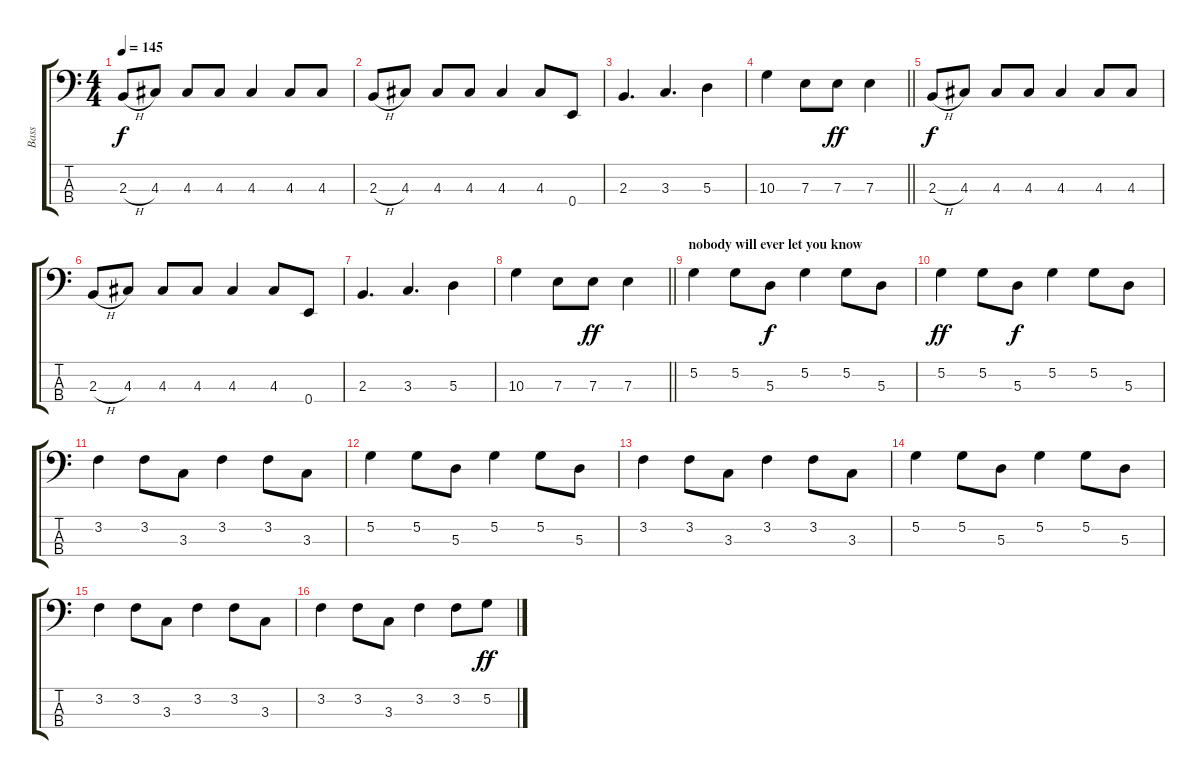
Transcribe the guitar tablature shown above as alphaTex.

\track ("Bass" "Bass") {instrument electricbassfinger}
\staff {score tabs}
\tuning (G2 D2 A1 E1) {hide}
\ts (4 4)
\tempo 145
\clef f4
\ks c
2.3{h}.8{dy f} 4.3.8 4.3.8 4.3.8 4.3.4 4.3.8 4.3.8 |
2.3{h}.8 4.3.8 4.3.8 4.3.8 4.3.4 4.3.8 0.4.8 |
2.3.4{d} 3.3.4{d} 5.3.4 |
\barLineRight lightlight
10.3.4 7.3.8 7.3.8{dy ff} 7.3.4 |
2.3{h}.8{dy f} 4.3.8 4.3.8 4.3.8 4.3.4 4.3.8 4.3.8 |
2.3{h}.8 4.3.8 4.3.8 4.3.8 4.3.4 4.3.8 0.4.8 |
2.3.4{d} 3.3.4{d} 5.3.4 |
\barLineRight lightlight
10.3.4 7.3.8 7.3.8{dy ff} 7.3.4 |
\section ("" "nobody will ever let you know")
5.2.4 5.2.8 5.3.8{dy f} 5.2.4 5.2.8 5.3.8 |
5.2.4{dy ff} 5.2.8 5.3.8{dy f} 5.2.4 5.2.8 5.3.8 |
3.2.4 3.2.8 3.3.8 3.2.4 3.2.8 3.3.8 |
5.2.4 5.2.8 5.3.8 5.2.4 5.2.8 5.3.8 |
3.2.4 3.2.8 3.3.8 3.2.4 3.2.8 3.3.8 |
5.2.4 5.2.8 5.3.8 5.2.4 5.2.8 5.3.8 |
3.2.4 3.2.8 3.3.8 3.2.4 3.2.8 3.3.8 |
3.2.4 3.2.8 3.3.8 3.2.4 3.2.8 5.2.8{dy ff}
